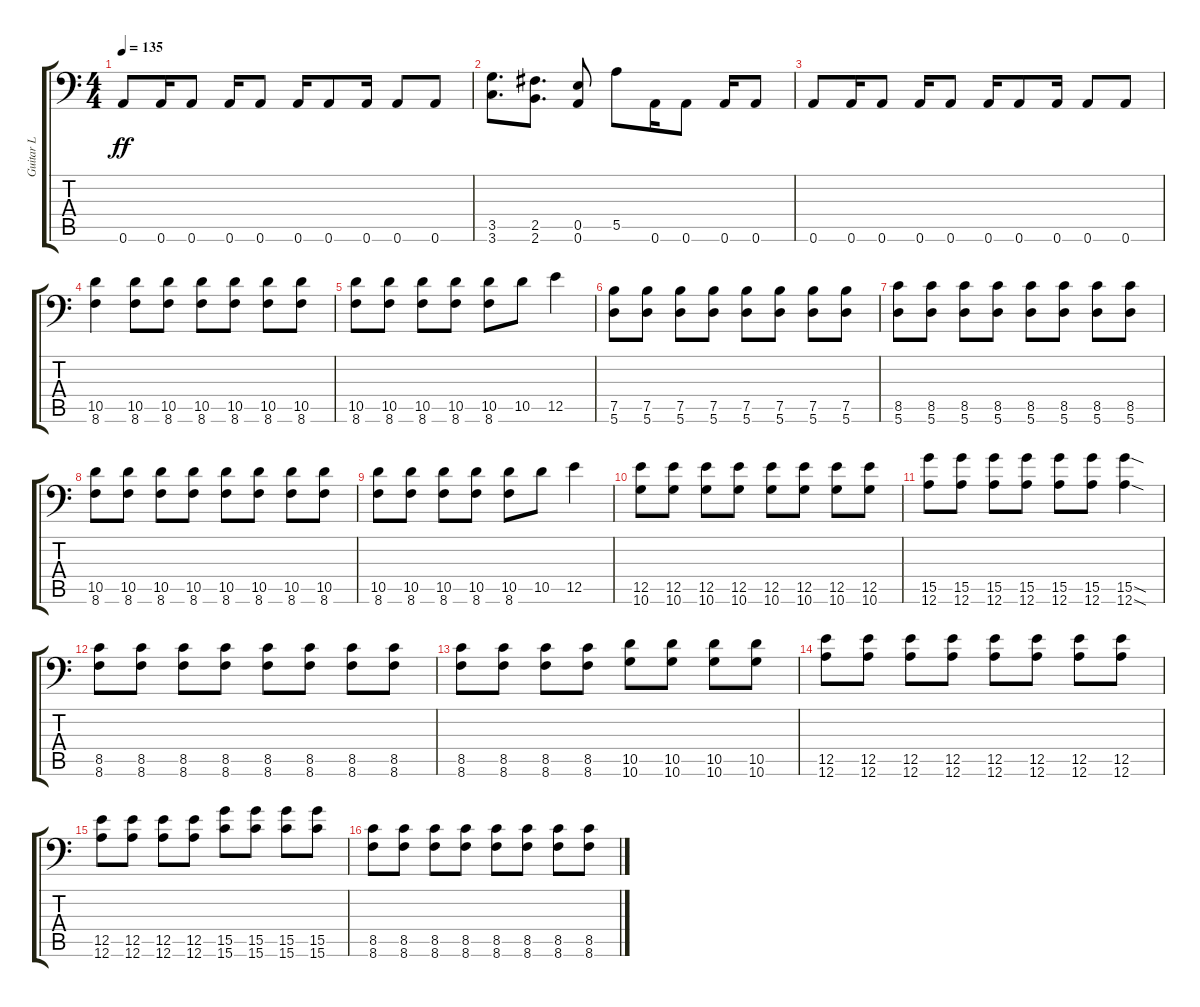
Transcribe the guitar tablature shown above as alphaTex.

\track ("Guitar L" "Guitar L") {instrument overdrivenguitar}
\staff {score tabs}
\tuning (B3 Gb3 D3 A2 E2 A1) {hide}
\ts (4 4)
\tempo 135
\clef f4
\ks c
0.6.8{dy ff} 0.6.16 0.6.8 0.6.16 0.6.8 0.6.16 0.6.8 0.6.16 0.6.8 0.6.8 |
(3.5 3.6).8{d} (2.5 2.6).8{d} (0.5 0.6).8 5.5.8 0.6.16 0.6.8 0.6.16 0.6.8 |
0.6.8 0.6.16 0.6.8 0.6.16 0.6.8 0.6.16 0.6.8 0.6.16 0.6.8 0.6.8 |
(10.5 8.6).4 (10.5 8.6).8 (10.5 8.6).8 (10.5 8.6).8 (10.5 8.6).8 (10.5 8.6).8 (10.5 8.6).8 |
(10.5 8.6).8 (10.5 8.6).8 (10.5 8.6).8 (10.5 8.6).8 (10.5 8.6).8 10.5.8 12.5.4 |
(7.5 5.6).8 (7.5 5.6).8 (7.5 5.6).8 (7.5 5.6).8 (7.5 5.6).8 (7.5 5.6).8 (7.5 5.6).8 (7.5 5.6).8 |
(8.5 5.6).8 (8.5 5.6).8 (8.5 5.6).8 (8.5 5.6).8 (8.5 5.6).8 (8.5 5.6).8 (8.5 5.6).8 (8.5 5.6).8 |
(10.5 8.6).8 (10.5 8.6).8 (10.5 8.6).8 (10.5 8.6).8 (10.5 8.6).8 (10.5 8.6).8 (10.5 8.6).8 (10.5 8.6).8 |
(10.5 8.6).8 (10.5 8.6).8 (10.5 8.6).8 (10.5 8.6).8 (10.5 8.6).8 10.5.8 12.5.4 |
(12.5 10.6).8 (12.5 10.6).8 (12.5 10.6).8 (12.5 10.6).8 (12.5 10.6).8 (12.5 10.6).8 (12.5 10.6).8 (12.5 10.6).8 |
(15.5 12.6).8 (15.5 12.6).8 (15.5 12.6).8 (15.5 12.6).8 (15.5 12.6).8 (15.5 12.6).8 (15.5{sod} 12.6{sod}).4 |
(8.5 8.6).8 (8.5 8.6).8 (8.5 8.6).8 (8.5 8.6).8 (8.5 8.6).8 (8.5 8.6).8 (8.5 8.6).8 (8.5 8.6).8 |
(8.5 8.6).8 (8.5 8.6).8 (8.5 8.6).8 (8.5 8.6).8 (10.5 10.6).8 (10.5 10.6).8 (10.5 10.6).8 (10.5 10.6).8 |
(12.5 12.6).8 (12.5 12.6).8 (12.5 12.6).8 (12.5 12.6).8 (12.5 12.6).8 (12.5 12.6).8 (12.5 12.6).8 (12.5 12.6).8 |
(12.5 12.6).8 (12.5 12.6).8 (12.5 12.6).8 (12.5 12.6).8 (15.5 15.6).8 (15.5 15.6).8 (15.5 15.6).8 (15.5 15.6).8 |
(8.5 8.6).8 (8.5 8.6).8 (8.5 8.6).8 (8.5 8.6).8 (8.5 8.6).8 (8.5 8.6).8 (8.5 8.6).8 (8.5 8.6).8
